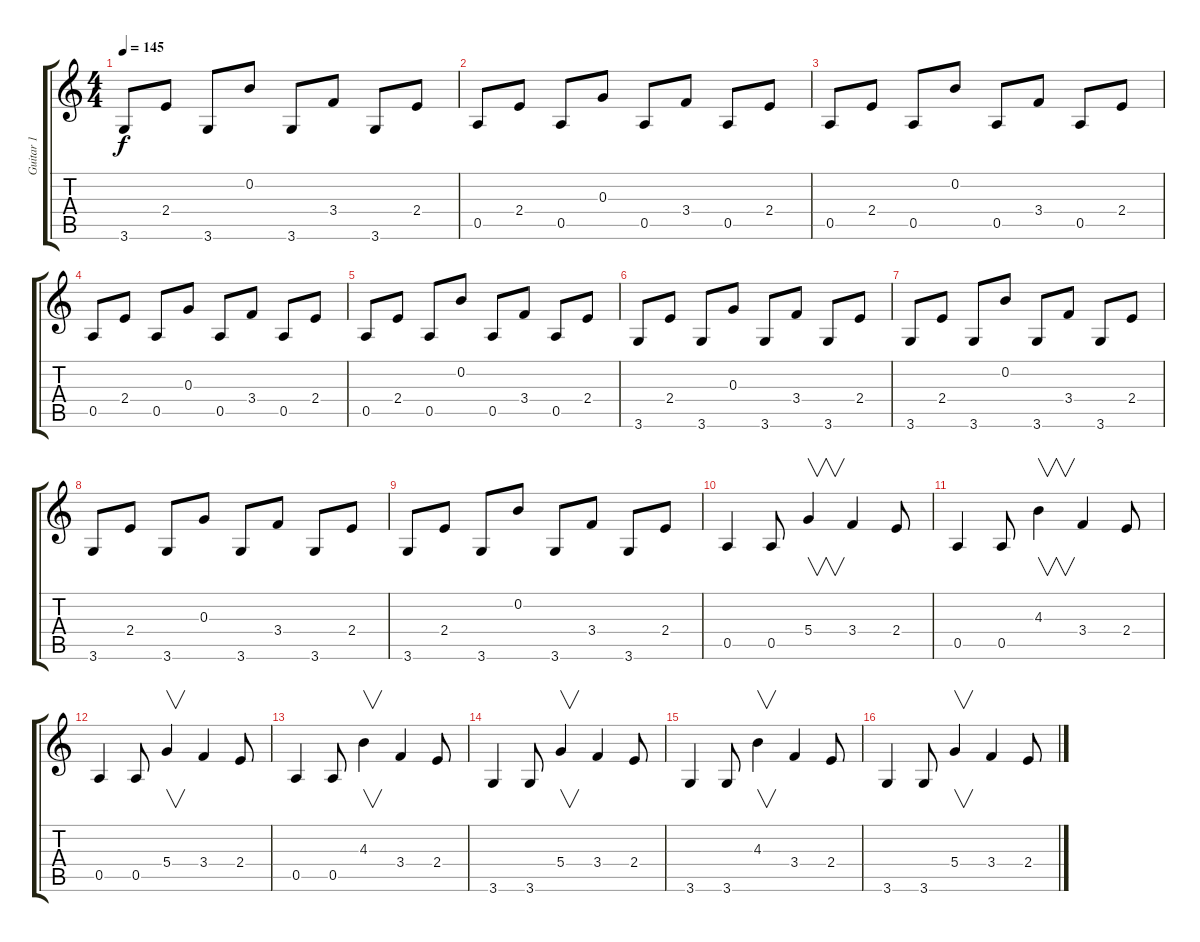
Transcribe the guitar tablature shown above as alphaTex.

\track ("Guitar 1" "Guitar 1") {instrument acousticguitarsteel}
\staff {score tabs}
\tuning (E4 B3 G3 D3 A2 E2) {hide}
\ts (4 4)
\tempo 145
\clef g2
\ks c
3.6.8{dy f} 2.4.8 3.6.8 0.2.8 3.6.8 3.4.8 3.6.8 2.4.8 |
0.5.8 2.4.8 0.5.8 0.3.8 0.5.8 3.4.8 0.5.8 2.4.8 |
0.5.8 2.4.8 0.5.8 0.2.8 0.5.8 3.4.8 0.5.8 2.4.8 |
0.5.8 2.4.8 0.5.8 0.3.8 0.5.8 3.4.8 0.5.8 2.4.8 |
0.5.8 2.4.8 0.5.8 0.2.8 0.5.8 3.4.8 0.5.8 2.4.8 |
3.6.8 2.4.8 3.6.8 0.3.8 3.6.8 3.4.8 3.6.8 2.4.8 |
3.6.8 2.4.8 3.6.8 0.2.8 3.6.8 3.4.8 3.6.8 2.4.8 |
3.6.8 2.4.8 3.6.8 0.3.8 3.6.8 3.4.8 3.6.8 2.4.8 |
3.6.8 2.4.8 3.6.8 0.2.8 3.6.8 3.4.8 3.6.8 2.4.8 |
0.5.4{instrument distortionguitar} 0.5.8 5.4.4{v} 3.4.4 2.4.8 |
0.5.4 0.5.8 4.3.4{v} 3.4.4 2.4.8 |
0.5.4 0.5.8 5.4.4{v} 3.4.4 2.4.8 |
0.5.4 0.5.8 4.3.4{v} 3.4.4 2.4.8 |
3.6.4 3.6.8 5.4.4{v} 3.4.4 2.4.8 |
3.6.4 3.6.8 4.3.4{v} 3.4.4 2.4.8 |
3.6.4 3.6.8 5.4.4{v} 3.4.4 2.4.8
